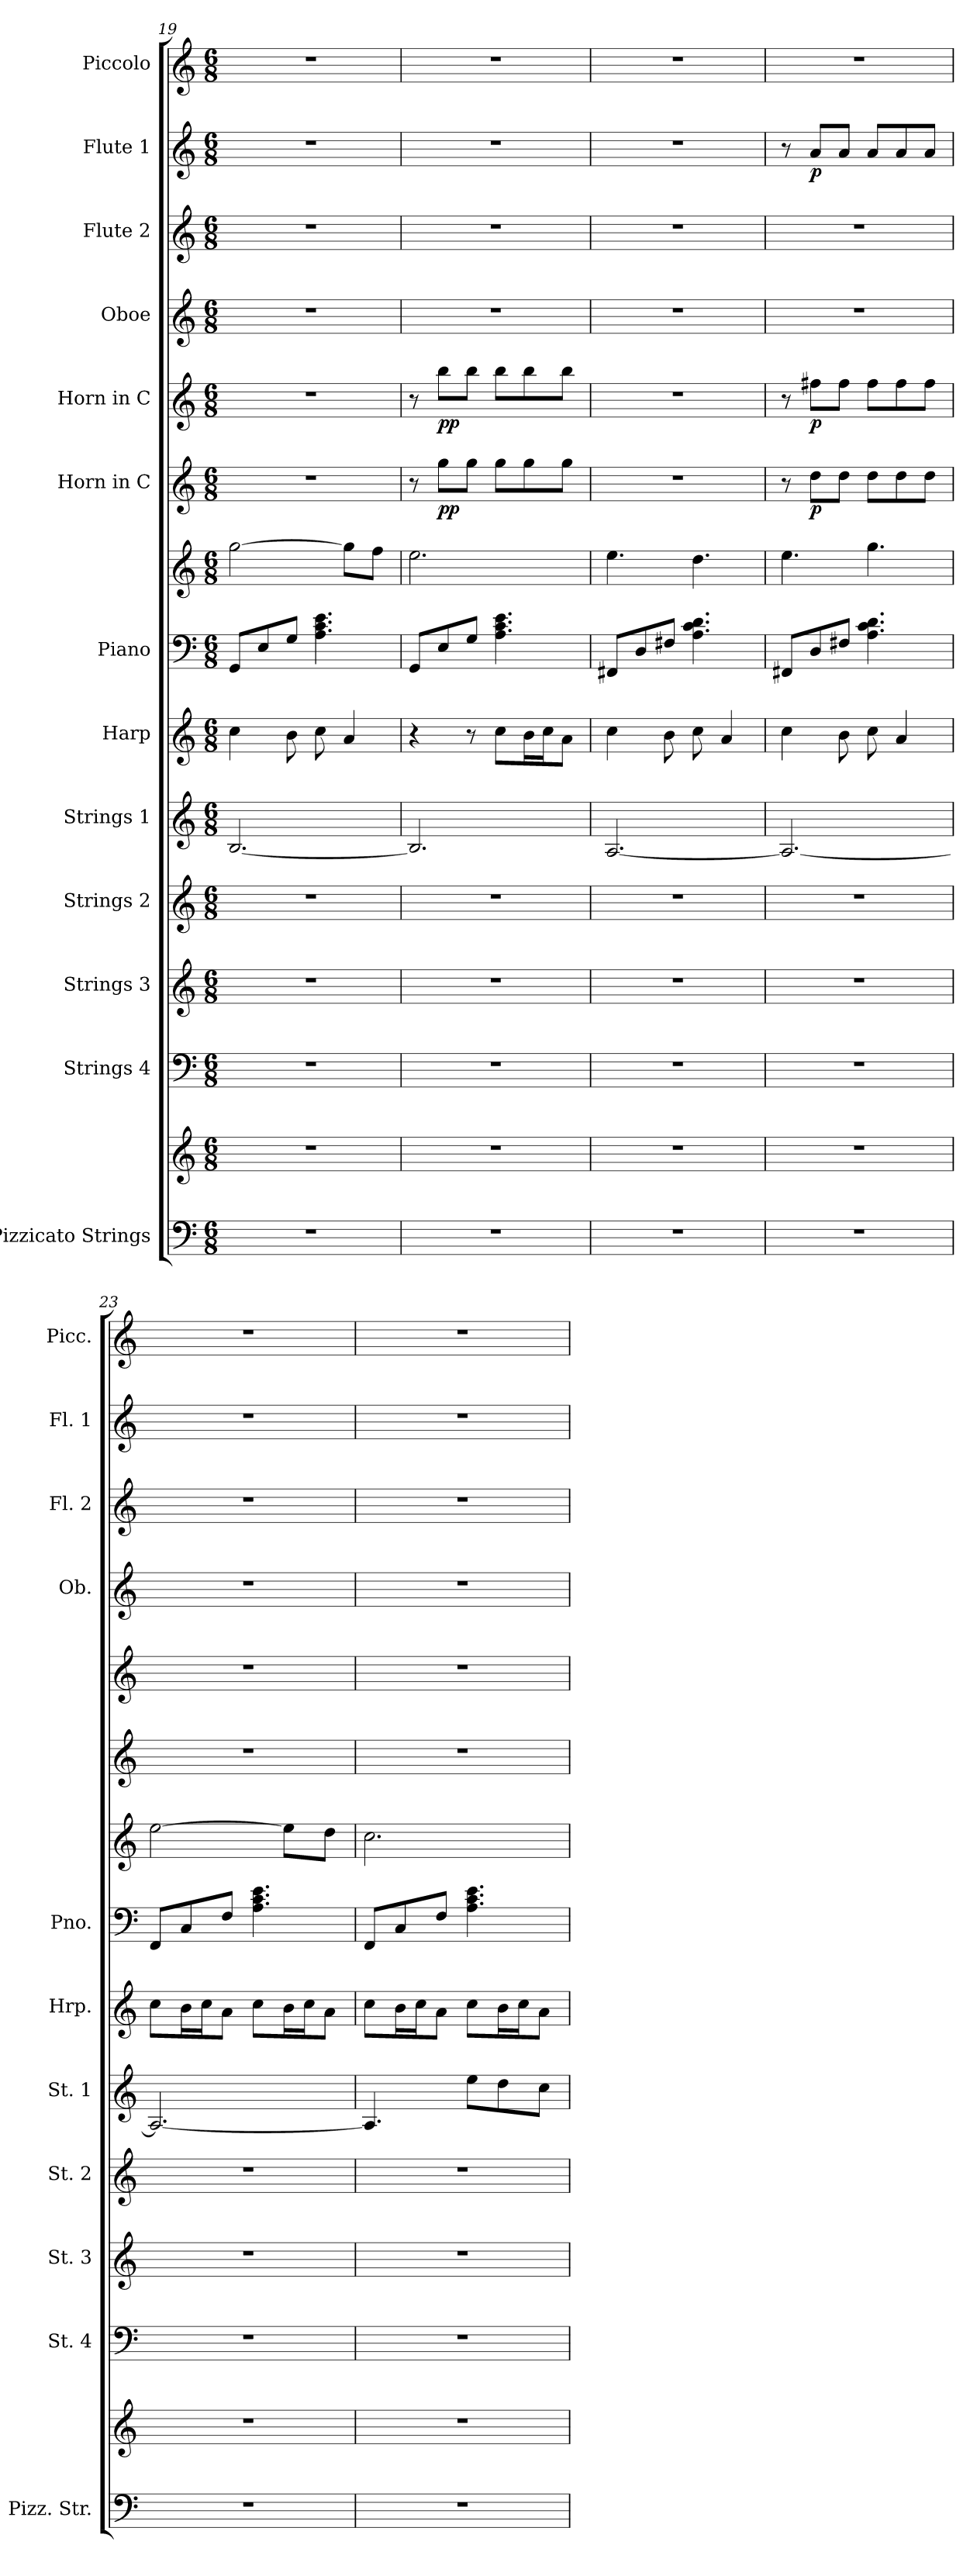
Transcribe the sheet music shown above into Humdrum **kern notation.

**kern	**kern	**kern	**kern	**kern	**kern	**kern	**kern	**kern	**kern	**dynam	**kern	**dynam	**kern	**kern	**kern	**dynam	**kern
*part13	*part13	*part12	*part11	*part10	*part9	*part8	*part7	*part7	*part6	*part6	*part5	*part5	*part4	*part3	*part2	*part2	*part1
*staff15	*staff14	*staff13	*staff12	*staff11	*staff10	*staff9	*staff8	*staff7	*staff6	*staff6	*staff5	*staff5	*staff4	*staff3	*staff2	*staff2	*staff1
*I"Pizzicato Strings	*	*I"Strings 4	*I"Strings 3	*I"Strings 2	*I"Strings 1	*I"Harp	*I"Piano	*	*I"Horn in C	*	*I"Horn in C	*	*I"Oboe	*I"Flute 2	*I"Flute 1	*	*I"Piccolo
*I'Pizz. Str.	*	*I'St. 4	*I'St. 3	*I'St. 2	*I'St. 1	*I'Hrp.	*I'Pno.	*	*	*	*	*	*I'Ob.	*I'Fl. 2	*I'Fl. 1	*	*I'Picc.
*clefF4	*clefG2	*clefF4	*clefG2	*clefG2	*clefG2	*clefG2	*clefF4	*clefG2	*clefG2	*	*clefG2	*	*clefG2	*clefG2	*clefG2	*	*clefG2
*	*	*	*	*	*	*	*	*	*ITrd7c12	*	*ITrd7c12	*	*	*	*	*	*ITrd-7c-12
*k[]	*k[]	*k[]	*k[]	*k[]	*k[]	*k[]	*k[]	*k[]	*k[]	*	*k[]	*	*k[]	*k[]	*k[]	*	*k[]
*M6/8	*M6/8	*M6/8	*M6/8	*M6/8	*M6/8	*M6/8	*M6/8	*M6/8	*M6/8	*	*M6/8	*	*M6/8	*M6/8	*M6/8	*	*M6/8
=19	=19	=19	=19	=19	=19	=19	=19	=19	=19	=19	=19	=19	=19	=19	=19	=19	=19
2.r	2.r	2.r	2.r	2.r	[2.B/	4cc\	8GG/L	[2gg\	2.r	.	2.r	.	2.r	2.r	2.r	.	2.r
.	.	.	.	.	.	.	8E/	.	.	.	.	.	.	.	.	.	.
.	.	.	.	.	.	8b\	8G/J	.	.	.	.	.	.	.	.	.	.
.	.	.	.	.	.	8cc\	4.A\ 4.c\ 4.e\	.	.	.	.	.	.	.	.	.	.
.	.	.	.	.	.	4a/	.	8gg\L]	.	.	.	.	.	.	.	.	.
.	.	.	.	.	.	.	.	8ff\J	.	.	.	.	.	.	.	.	.
=20	=20	=20	=20	=20	=20	=20	=20	=20	=20	=20	=20	=20	=20	=20	=20	=20	=20
2.r	2.r	2.r	2.r	2.r	2.B/]	4r	8GG/L	2.ee\	8r	.	8r	.	2.r	2.r	2.r	.	2.r
!	!	!	!	!	!	!	!	!	!	!LO:DY:b	!	!LO:DY:b	!	!	!	!	!
.	.	.	.	.	.	.	8E/	.	8g\L	pp	8b\L	pp	.	.	.	.	.
.	.	.	.	.	.	8r	8G/J	.	8g\J	.	8b\J	.	.	.	.	.	.
.	.	.	.	.	.	8cc\L	4.A\ 4.c\ 4.e\	.	8g\L	.	8b\L	.	.	.	.	.	.
.	.	.	.	.	.	16b\L	.	.	8g\	.	8b\	.	.	.	.	.	.
.	.	.	.	.	.	16cc\J	.	.	.	.	.	.	.	.	.	.	.
.	.	.	.	.	.	8a\J	.	.	8g\J	.	8b\J	.	.	.	.	.	.
!!LO:PB:g=z
=21	=21	=21	=21	=21	=21	=21	=21	=21	=21	=21	=21	=21	=21	=21	=21	=21	=21
2.r	2.r	2.r	2.r	2.r	[2.A/	4cc\	8FF#X/L	4.ee\	2.r	.	2.r	.	2.r	2.r	2.r	.	2.r
.	.	.	.	.	.	.	8D/	.	.	.	.	.	.	.	.	.	.
.	.	.	.	.	.	8b\	8F#X/J	.	.	.	.	.	.	.	.	.	.
.	.	.	.	.	.	8cc\	4.A\ 4.c\ 4.d\	4.dd\	.	.	.	.	.	.	.	.	.
.	.	.	.	.	.	4a/	.	.	.	.	.	.	.	.	.	.	.
=22	=22	=22	=22	=22	=22	=22	=22	=22	=22	=22	=22	=22	=22	=22	=22	=22	=22
2.r	2.r	2.r	2.r	2.r	2.A/_	4cc\	8FF#X/L	4.ee\	8r	.	8r	.	2.r	2.r	8r	.	2.r
!	!	!	!	!	!	!	!	!	!	!LO:DY:b	!	!LO:DY:b	!	!	!	!LO:DY:b	!
.	.	.	.	.	.	.	8D/	.	8d\L	p	8f#X\L	p	.	.	8a/L	p	.
.	.	.	.	.	.	8b\	8F#X/J	.	8d\J	.	8f#\J	.	.	.	8a/J	.	.
.	.	.	.	.	.	8cc\	4.A\ 4.c\ 4.d\	4.gg\	8d\L	.	8f#\L	.	.	.	8a/L	.	.
.	.	.	.	.	.	4a/	.	.	8d\	.	8f#\	.	.	.	8a/	.	.
.	.	.	.	.	.	.	.	.	8d\J	.	8f#\J	.	.	.	8a/J	.	.
=23	=23	=23	=23	=23	=23	=23	=23	=23	=23	=23	=23	=23	=23	=23	=23	=23	=23
2.r	2.r	2.r	2.r	2.r	2.A/_	8cc\L	8FF/L	[2ee\	2.r	.	2.r	.	2.r	2.r	2.r	.	2.r
.	.	.	.	.	.	16b\L	8C/	.	.	.	.	.	.	.	.	.	.
.	.	.	.	.	.	16cc\J	.	.	.	.	.	.	.	.	.	.	.
.	.	.	.	.	.	8a\J	8F/J	.	.	.	.	.	.	.	.	.	.
.	.	.	.	.	.	8cc\L	4.A\ 4.c\ 4.e\	.	.	.	.	.	.	.	.	.	.
.	.	.	.	.	.	16b\L	.	8ee\L]	.	.	.	.	.	.	.	.	.
.	.	.	.	.	.	16cc\J	.	.	.	.	.	.	.	.	.	.	.
.	.	.	.	.	.	8a\J	.	8dd\J	.	.	.	.	.	.	.	.	.
=24	=24	=24	=24	=24	=24	=24	=24	=24	=24	=24	=24	=24	=24	=24	=24	=24	=24
2.r	2.r	2.r	2.r	2.r	4.A/]	8cc\L	8FF/L	2.cc\	2.r	.	2.r	.	2.r	2.r	2.r	.	2.r
.	.	.	.	.	.	16b\L	8C/	.	.	.	.	.	.	.	.	.	.
.	.	.	.	.	.	16cc\J	.	.	.	.	.	.	.	.	.	.	.
.	.	.	.	.	.	8a\J	8F/J	.	.	.	.	.	.	.	.	.	.
.	.	.	.	.	8ee\L	8cc\L	4.A\ 4.c\ 4.e\	.	.	.	.	.	.	.	.	.	.
.	.	.	.	.	8dd\	16b\L	.	.	.	.	.	.	.	.	.	.	.
.	.	.	.	.	.	16cc\J	.	.	.	.	.	.	.	.	.	.	.
.	.	.	.	.	8cc\J	8a\J	.	.	.	.	.	.	.	.	.	.	.
=	=	=	=	=	=	=	=	=	=	=	=	=	=	=	=	=	=
*-	*-	*-	*-	*-	*-	*-	*-	*-	*-	*-	*-	*-	*-	*-	*-	*-	*-
